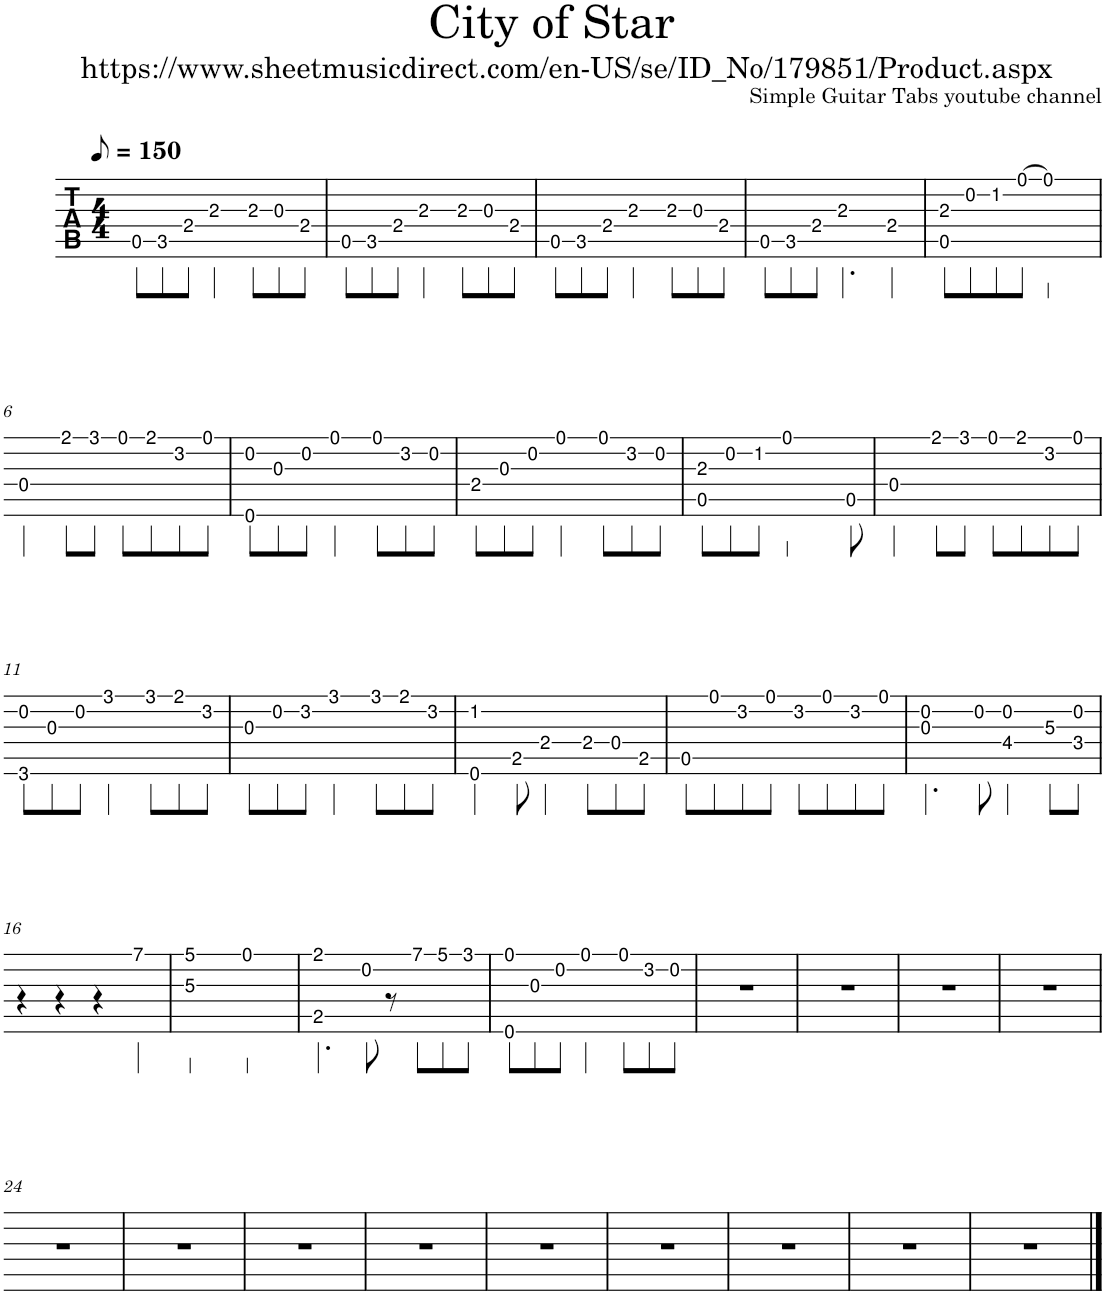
**kern
*part1
*staff1
*I"Guitar
*I'Guit.
*stria6
*
*k[]
*M4/4
*MM75
=1
8AA\L
8C\
8E\J
4A\
8A\L
8G\
8E\J
=2
8AA\L
8C\
8E\J
4A\
8A\L
8G\
8E\J
=3
8AA\L
8C\
8E\J
4A\
8A\L
8G\
8E\J
=4
8AA\L
8C\
8E\J
4.A\
4E\
=5
8AA\ 8A\L
8B\
8c\
[8e\J
2e\]
!!LO:LB:g=z
=6
4D\
8f#\L
8g\J
8e\L
8f#\
8d\
8e\J
=7
8EE\ 8B\L
8G\
8B\J
4e\
8e\L
8d\
8B\J
=8
8E\L
8G\
8B\J
4e\
8e\L
8d\
8B\J
=9
8AA\ 8A\L
8B\
8c\J
2e\
8AA\
=10
4D\
8f#\L
8g\J
8e\L
8f#\
8d\
8e\J
!!LO:LB:g=z
=11
8GG\ 8B\L
8G\
8B\J
4g\
8g\L
8f#\
8d\J
=12
8G\L
8B\
8d\J
4g\
8g\L
8f#\
8d\J
=13
4EE\ 4c\
8BB\
4E\
8E\L
8D\
8BB\J
=14
8AA\L
8e\
8d\
8e\J
8d\L
8e\
8d\
8e\J
=15
4.G\ 4.B\
8B\
4F#\ 4B\
8c\L
8F\ 8B\J
!!LO:LB:g=z
=16
4r
4r
4r
4b\
=17
2c\ 2a\
2e\
=18
4.BB\ 4.f#\
8B\
8r
8b\L
8a\
8g\J
=19
8EE\ 8e\L
8G\
8B\J
4e\
8e\L
8d\
8B\J
=20
1r
=21
1r
=22
1r
=23
1r
!!LO:LB:g=z
=24
1r
=25
1r
=26
1r
=27
1r
=28
1r
=29
1r
=30
1r
=31
1r
=32
1r
==
*-
